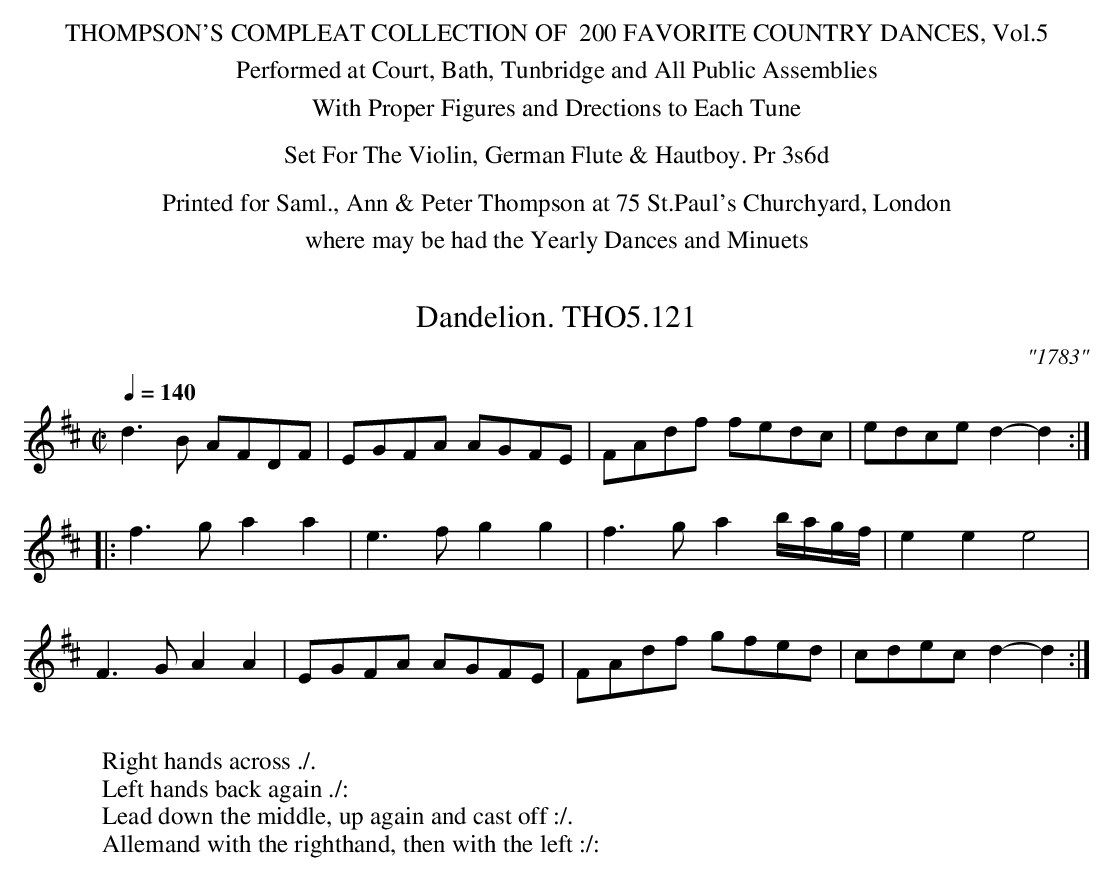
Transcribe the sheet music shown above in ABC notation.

X:1
T:Dandelion. THO5.121
M:C|
L:1/8
Q:1/4=140
C:"1783"
K:D
d3B AFDF|EGFA AGFE|FAdf fedc|edce d2-d2:|
|:f3g a2a2|e3f g2g2|f3g a2 b/a/g/f/|e2e2 e4|
F3G A2A2|EGFA AGFE|FAdf gfed|cdec d2-d2:|
W:
W:Right hands across ./.
W:Left hands back again ./:
W:Lead down the middle, up again and cast off :/.
W:Allemand with the righthand, then with the left :/:
